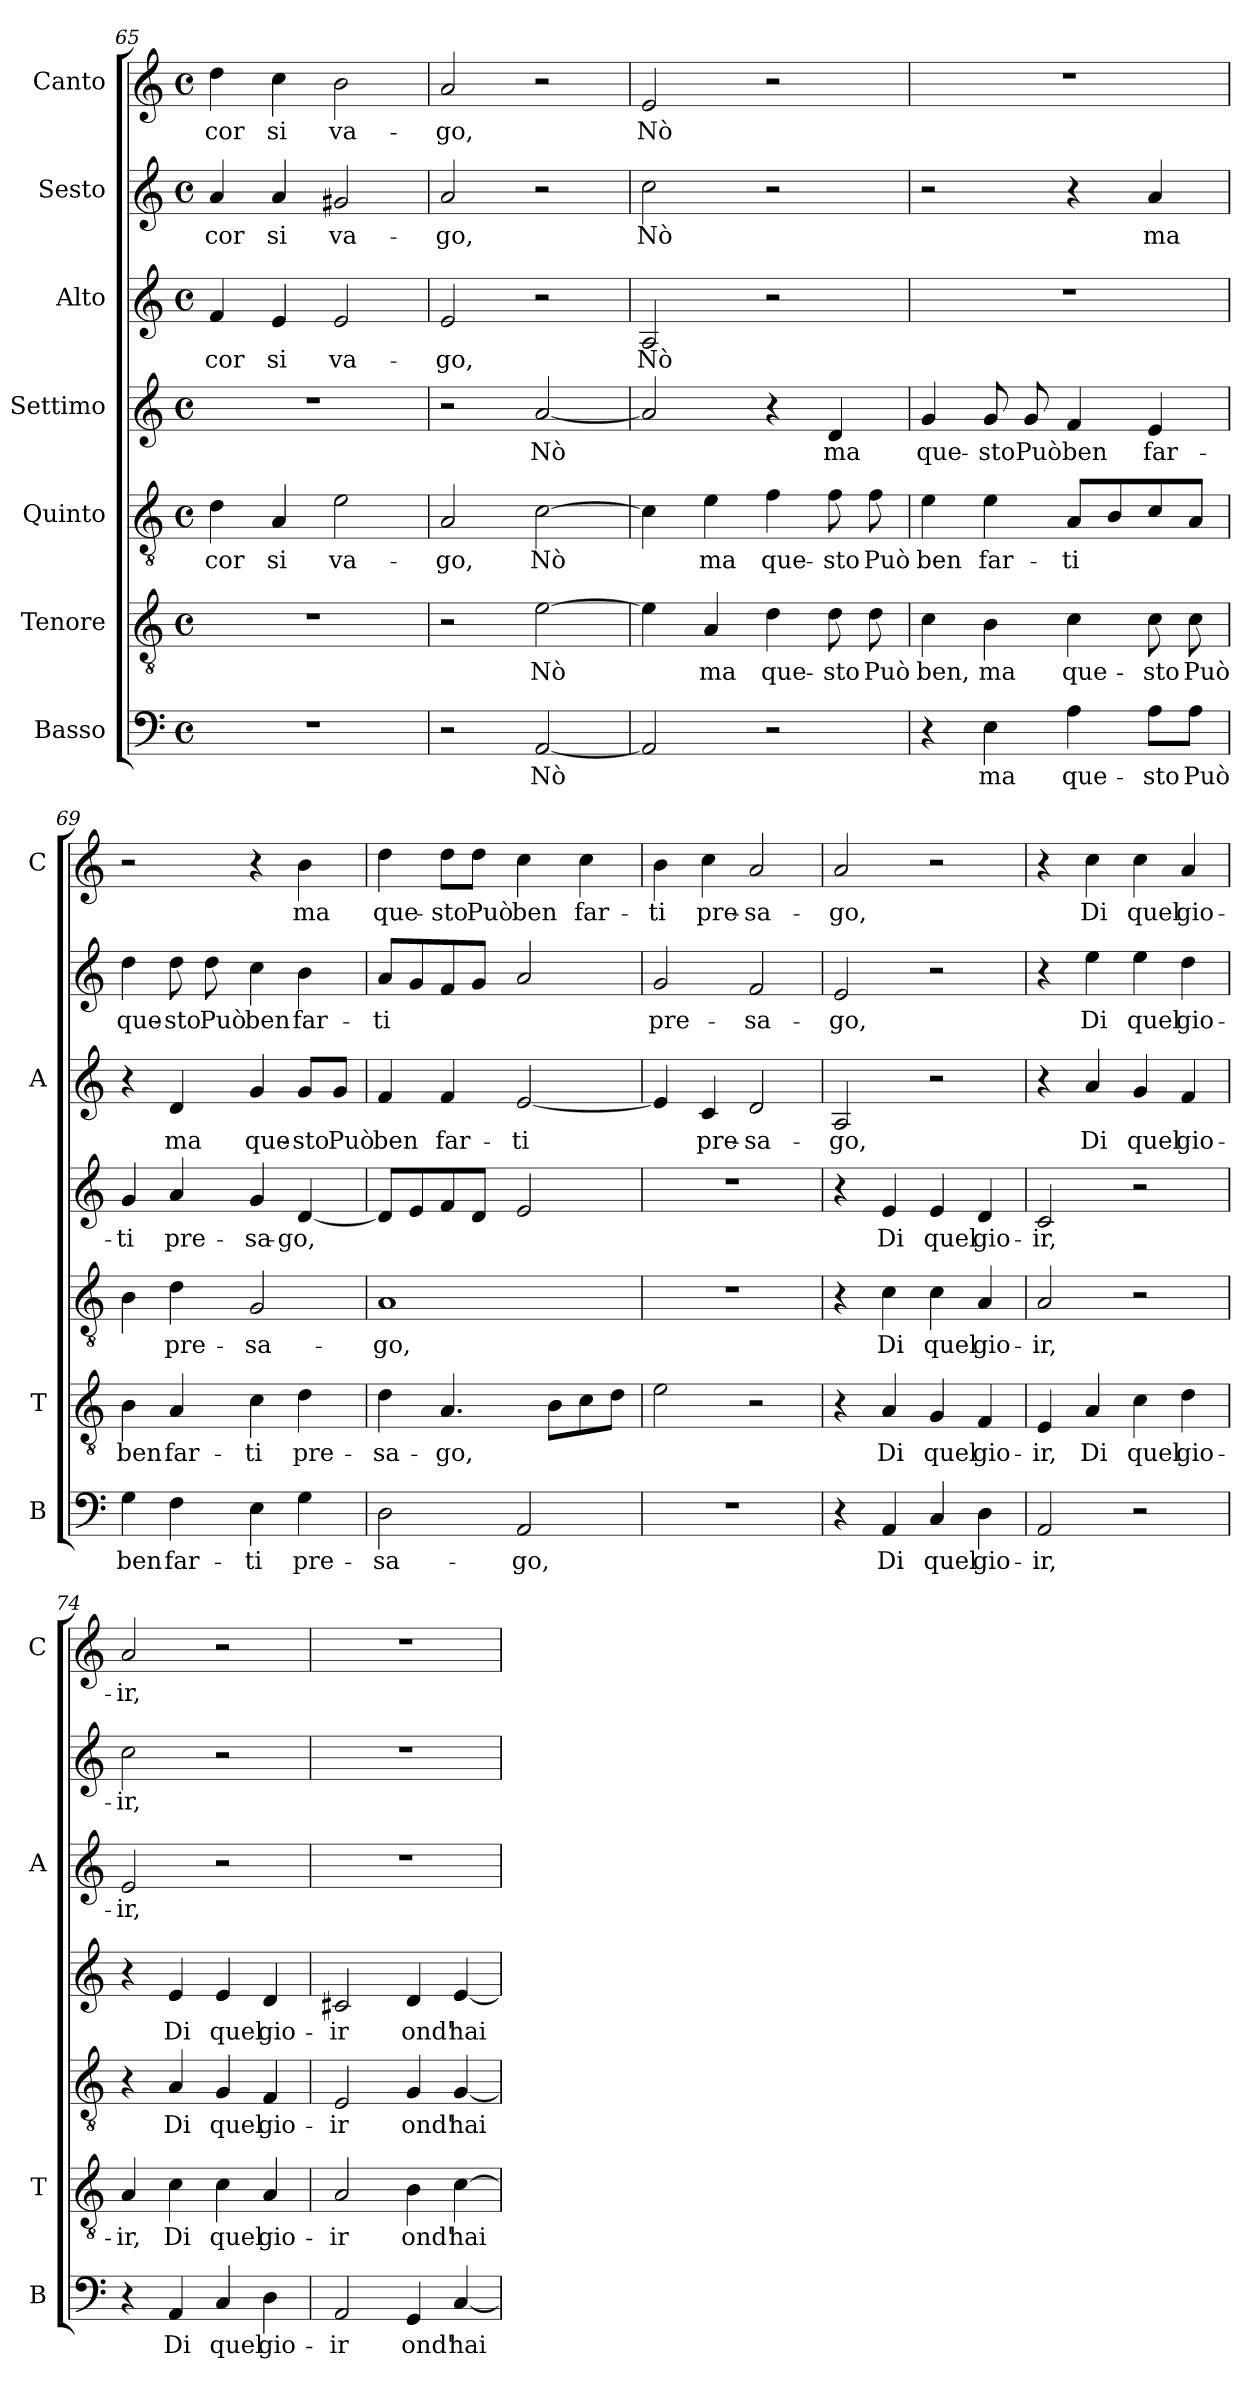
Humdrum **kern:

**kern	**text	**kern	**text	**kern	**text	**kern	**text	**kern	**text	**kern	**text	**kern	**text
*part7	*part7	*part6	*part6	*part5	*part5	*part4	*part4	*part3	*part3	*part2	*part2	*part1	*part1
*staff7	*staff7	*staff6	*staff6	*staff5	*staff5	*staff4	*staff4	*staff3	*staff3	*staff2	*staff2	*staff1	*staff1
*I"Basso	*	*I"Tenore	*	*I"Quinto	*	*I"Settimo	*	*I"Alto	*	*I"Sesto	*	*I"Canto	*
*I'B	*	*I'T	*	*	*	*	*	*I'A	*	*	*	*I'C	*
*clefF4	*	*clefGv2	*	*clefGv2	*	*clefG2	*	*clefG2	*	*clefG2	*	*clefG2	*
*k[]	*	*k[]	*	*k[]	*	*k[]	*	*k[]	*	*k[]	*	*k[]	*
*C:	*	*C:	*	*C:	*	*C:	*	*C:	*	*C:	*	*C:	*
*M4/4	*	*M4/4	*	*M4/4	*	*M4/4	*	*M4/4	*	*M4/4	*	*M4/4	*
*met(c)	*	*met(c)	*	*met(c)	*	*met(c)	*	*met(c)	*	*met(c)	*	*met(c)	*
=65	=65	=65	=65	=65	=65	=65	=65	=65	=65	=65	=65	=65	=65
!	!	!	!	!	!LO:LY:b	!	!	!	!LO:LY:b	!	!LO:LY:b	!	!LO:LY:b
1r	.	1r	.	4d\	cor	1r	.	4f/	cor	4a/	cor	4dd\	cor
!	!	!	!	!	!LO:LY:b	!	!	!	!LO:LY:b	!	!LO:LY:b	!	!LO:LY:b
.	.	.	.	4A/	si	.	.	4e/	si	4a/	si	4cc\	si
!	!	!	!	!	!LO:LY:b	!	!	!	!LO:LY:b	!	!LO:LY:b	!	!LO:LY:b
.	.	.	.	2e\	va-	.	.	2e/	va-	2g#X/	va-	2b\	va-
=66	=66	=66	=66	=66	=66	=66	=66	=66	=66	=66	=66	=66	=66
!	!	!	!	!	!LO:LY:b	!	!	!	!LO:LY:b	!	!LO:LY:b	!	!LO:LY:b
2r	.	2r	.	2A/	-go,	2r	.	2e/	-go,	2a/	-go,	2a/	-go,
!	!LO:LY:b	!	!LO:LY:b	!	!LO:LY:b	!	!LO:LY:b	!	!	!	!	!	!
[2AA/	Nò	[2e\	Nò	[2c\	Nò	[2a/	Nò	2r	.	2r	.	2r	.
=67	=67	=67	=67	=67	=67	=67	=67	=67	=67	=67	=67	=67	=67
!	!	!	!	!	!	!	!	!	!LO:LY:b	!	!LO:LY:b	!	!LO:LY:b
2AA/]	.	4e\]	.	4c\]	.	2a/]	.	2A/	Nò	2cc\	Nò	2e/	Nò
!	!	!	!LO:LY:b	!	!LO:LY:b	!	!	!	!	!	!	!	!
.	.	4A/	ma	4e\	ma	.	.	.	.	.	.	.	.
!	!	!	!LO:LY:b	!	!LO:LY:b	!	!	!	!	!	!	!	!
2r	.	4d\	que-	4f\	que-	4r	.	2r	.	2r	.	2r	.
!	!	!	!LO:LY:b	!	!LO:LY:b	!	!LO:LY:b	!	!	!	!	!	!
.	.	8d\	-sto	8f\	-sto	4d/	ma	.	.	.	.	.	.
!	!	!	!LO:LY:b	!	!LO:LY:b	!	!	!	!	!	!	!	!
.	.	8d\	Può	8f\	Può	.	.	.	.	.	.	.	.
!!LO:LB:g=z
=68	=68	=68	=68	=68	=68	=68	=68	=68	=68	=68	=68	=68	=68
!	!	!	!LO:LY:b	!	!LO:LY:b	!	!LO:LY:b	!	!	!	!	!	!
4r	.	4c\	ben,	4e\	ben	4g/	que-	1r	.	2r	.	1r	.
!	!LO:LY:b	!	!LO:LY:b	!	!LO:LY:b	!	!LO:LY:b	!	!	!	!	!	!
4E\	ma	4B\	ma	4e\	far-	8g/	-sto	.	.	.	.	.	.
!	!	!	!	!	!	!	!LO:LY:b	!	!	!	!	!	!
.	.	.	.	.	.	8g/	Può	.	.	.	.	.	.
!	!LO:LY:b	!	!LO:LY:b	!	!LO:LY:b	!	!LO:LY:b	!	!	!	!	!	!
4A\	que-	4c\	que-	8A/L	-ti	4f/	ben	.	.	4r	.	.	.
.	.	.	.	8B/	.	.	.	.	.	.	.	.	.
!	!LO:LY:b	!	!LO:LY:b	!	!	!	!LO:LY:b	!	!	!	!LO:LY:b	!	!
8A\L	-sto	8c\	-sto	8c/	.	4e/	far-	.	.	4a/	ma	.	.
!	!LO:LY:b	!	!LO:LY:b	!	!	!	!	!	!	!	!	!	!
8A\J	Può	8c\	Può	8A/J	.	.	.	.	.	.	.	.	.
=69	=69	=69	=69	=69	=69	=69	=69	=69	=69	=69	=69	=69	=69
!	!LO:LY:b	!	!LO:LY:b	!	!	!	!LO:LY:b	!	!	!	!LO:LY:b	!	!
4G\	ben	4B\	ben	4B\	.	4g/	-ti	4r	.	4dd\	que-	2r	.
!	!LO:LY:b	!	!LO:LY:b	!	!LO:LY:b	!	!LO:LY:b	!	!LO:LY:b	!	!LO:LY:b	!	!
4F\	far-	4A/	far-	4d\	pre-	4a/	pre-	4d/	ma	8dd\	-sto	.	.
!	!	!	!	!	!	!	!	!	!	!	!LO:LY:b	!	!
.	.	.	.	.	.	.	.	.	.	8dd\	Può	.	.
!	!LO:LY:b	!	!LO:LY:b	!	!LO:LY:b	!	!LO:LY:b	!	!LO:LY:b	!	!LO:LY:b	!	!
4E\	-ti	4c\	-ti	2G/	-sa-	4g/	-sa-	4g/	que-	4cc\	ben	4r	.
!	!LO:LY:b	!	!LO:LY:b	!	!	!	!LO:LY:b	!	!LO:LY:b	!	!LO:LY:b	!	!LO:LY:b
4G\	pre-	4d\	pre-	.	.	[4d/	-go,	8g/L	-sto	4b\	far-	4b\	ma
!	!	!	!	!	!	!	!	!	!LO:LY:b	!	!	!	!
.	.	.	.	.	.	.	.	8g/J	Può	.	.	.	.
=70	=70	=70	=70	=70	=70	=70	=70	=70	=70	=70	=70	=70	=70
!	!LO:LY:b	!	!LO:LY:b	!	!LO:LY:b	!	!	!	!LO:LY:b	!	!LO:LY:b	!	!LO:LY:b
2D\	-sa-	4d\	-sa-	1A	-go,	8d/L]	.	4f/	ben	8a/L	-ti	4dd\	que-
.	.	.	.	.	.	8e/	.	.	.	8g/	.	.	.
!	!	!	!LO:LY:b	!	!	!	!	!	!LO:LY:b	!	!	!	!LO:LY:b
.	.	4.A/	-go,	.	.	8f/	.	4f/	far-	8f/	.	8dd\L	-sto
!	!	!	!	!	!	!	!	!	!	!	!	!	!LO:LY:b
.	.	.	.	.	.	8d/J	.	.	.	8g/J	.	8dd\J	Può
!	!LO:LY:b	!	!	!	!	!	!	!	!LO:LY:b	!	!	!	!LO:LY:b
2AA/	-go,	.	.	.	.	2e/	.	[2e/	-ti	2a/	.	4cc\	ben
.	.	8B\L	.	.	.	.	.	.	.	.	.	.	.
!	!	!	!	!	!	!	!	!	!	!	!	!	!LO:LY:b
.	.	8c\	.	.	.	.	.	.	.	.	.	4cc\	far-
.	.	8d\J	.	.	.	.	.	.	.	.	.	.	.
=71	=71	=71	=71	=71	=71	=71	=71	=71	=71	=71	=71	=71	=71
!	!	!	!	!	!	!	!	!	!	!	!LO:LY:b	!	!LO:LY:b
1r	.	2e\	.	1r	.	1r	.	4e/]	.	2g/	pre-	4b\	-ti
!	!	!	!	!	!	!	!	!	!LO:LY:b	!	!	!	!LO:LY:b
.	.	.	.	.	.	.	.	4c/	pre-	.	.	4cc\	pre-
!	!	!	!	!	!	!	!	!	!LO:LY:b	!	!LO:LY:b	!	!LO:LY:b
.	.	2r	.	.	.	.	.	2d/	-sa-	2f/	-sa-	2a/	-sa-
=72	=72	=72	=72	=72	=72	=72	=72	=72	=72	=72	=72	=72	=72
!	!	!	!	!	!	!	!	!	!LO:LY:b	!	!LO:LY:b	!	!LO:LY:b
4r	.	4r	.	4r	.	4r	.	2A/	-go,	2e/	-go,	2a/	-go,
!	!LO:LY:b	!	!LO:LY:b	!	!LO:LY:b	!	!LO:LY:b	!	!	!	!	!	!
4AA/	Di	4A/	Di	4c\	Di	4e/	Di	.	.	.	.	.	.
!	!LO:LY:b	!	!LO:LY:b	!	!LO:LY:b	!	!LO:LY:b	!	!	!	!	!	!
4C/	quel	4G/	quel	4c\	quel	4e/	quel	2r	.	2r	.	2r	.
!	!LO:LY:b	!	!LO:LY:b	!	!LO:LY:b	!	!LO:LY:b	!	!	!	!	!	!
4D\	gio-	4F/	gio-	4A/	gio-	4d/	gio-	.	.	.	.	.	.
=73	=73	=73	=73	=73	=73	=73	=73	=73	=73	=73	=73	=73	=73
!	!LO:LY:b	!	!LO:LY:b	!	!LO:LY:b	!	!LO:LY:b	!	!	!	!	!	!
2AA/	-ir,	4E/	-ir,	2A/	-ir,	2c/	-ir,	4r	.	4r	.	4r	.
!	!	!	!LO:LY:b	!	!	!	!	!	!LO:LY:b	!	!LO:LY:b	!	!LO:LY:b
.	.	4A/	Di	.	.	.	.	4a/	Di	4ee\	Di	4cc\	Di
!	!	!	!LO:LY:b	!	!	!	!	!	!LO:LY:b	!	!LO:LY:b	!	!LO:LY:b
2r	.	4c\	quel	2r	.	2r	.	4g/	quel	4ee\	quel	4cc\	quel
!	!	!	!LO:LY:b	!	!	!	!	!	!LO:LY:b	!	!LO:LY:b	!	!LO:LY:b
.	.	4d\	gio-	.	.	.	.	4f/	gio-	4dd\	gio-	4a/	gio-
!!LO:PB:g=z
=74	=74	=74	=74	=74	=74	=74	=74	=74	=74	=74	=74	=74	=74
!	!	!	!LO:LY:b	!	!	!	!	!	!LO:LY:b	!	!LO:LY:b	!	!LO:LY:b
4r	.	4A/	-ir,	4r	.	4r	.	2e/	-ir,	2cc\	-ir,	2a/	-ir,
!	!LO:LY:b	!	!LO:LY:b	!	!LO:LY:b	!	!LO:LY:b	!	!	!	!	!	!
4AA/	Di	4c\	Di	4A/	Di	4e/	Di	.	.	.	.	.	.
!	!LO:LY:b	!	!LO:LY:b	!	!LO:LY:b	!	!LO:LY:b	!	!	!	!	!	!
4C/	quel	4c\	quel	4G/	quel	4e/	quel	2r	.	2r	.	2r	.
!	!LO:LY:b	!	!LO:LY:b	!	!LO:LY:b	!	!LO:LY:b	!	!	!	!	!	!
4D\	gio-	4A/	gio-	4F/	gio-	4d/	gio-	.	.	.	.	.	.
=75	=75	=75	=75	=75	=75	=75	=75	=75	=75	=75	=75	=75	=75
!	!LO:LY:b	!	!LO:LY:b	!	!LO:LY:b	!	!LO:LY:b	!	!	!	!	!	!
2AA/	-ir	2A/	-ir	2E/	-ir	2c#X/	-ir	1r	.	1r	.	1r	.
!	!LO:LY:b	!	!LO:LY:b	!	!LO:LY:b	!	!LO:LY:b	!	!	!	!	!	!
4GG/	ond'	4B\	ond'	4G/	ond'	4d/	ond'	.	.	.	.	.	.
!	!LO:LY:b	!	!LO:LY:b	!	!LO:LY:b	!	!LO:LY:b	!	!	!	!	!	!
[4C/	hai	[4c\	hai	[4G/	hai	[4e/	hai	.	.	.	.	.	.
=	=	=	=	=	=	=	=	=	=	=	=	=	=
*-	*-	*-	*-	*-	*-	*-	*-	*-	*-	*-	*-	*-	*-
